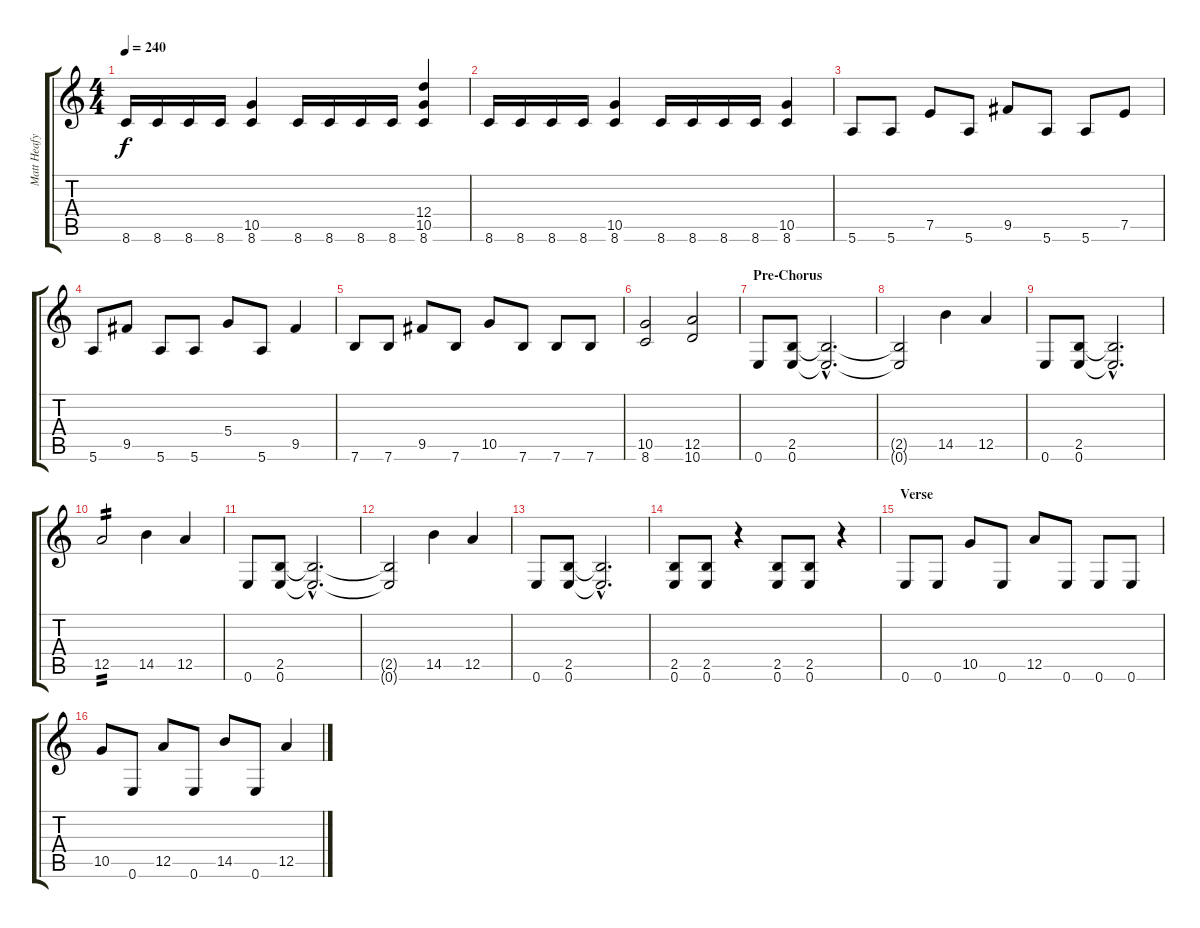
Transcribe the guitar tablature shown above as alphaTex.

\track ("Matt Heafy (Guitar)" "Matt Heafy") {instrument overdrivenguitar}
\staff {score tabs}
\tuning (E4 B3 G3 D3 A2 E2) {hide}
\ts (4 4)
\tempo 240
\clef g2
\ks c
8.6.16{dy f} 8.6.16 8.6.16 8.6.16 (10.5 8.6).4 8.6.16 8.6.16 8.6.16 8.6.16 (12.4 10.5 8.6).4 |
8.6.16 8.6.16 8.6.16 8.6.16 (10.5 8.6).4 8.6.16 8.6.16 8.6.16 8.6.16 (10.5 8.6).4 |
5.6.8 5.6.8 7.5.8 5.6.8 9.5.8 5.6.8 5.6.8 7.5.8 |
5.6.8 9.5.8 5.6.8 5.6.8 5.4.8 5.6.8 9.5.4 |
7.6.8 7.6.8 9.5.8 7.6.8 10.5.8 7.6.8 7.6.8 7.6.8 |
(10.5 8.6).2 (12.5 10.6).2 |
\section ("" "Pre-Chorus")
0.6.8 (2.5 0.6).8 (2.5{hac t} 0.6{hac t}).2{d} |
(2.5{t} 0.6{t}).2 14.5.4 12.5.4 |
0.6.8 (2.5 0.6).8 (2.5{hac t} 0.6{hac t}).2{d} |
12.5.2{tp 2} 14.5.4 12.5.4 |
0.6.8 (2.5 0.6).8 (2.5{hac t} 0.6{hac t}).2{d} |
(2.5{t} 0.6{t}).2 14.5.4 12.5.4 |
0.6.8 (2.5 0.6).8 (2.5{hac t} 0.6{hac t}).2{d} |
(2.5 0.6).8 (2.5 0.6).8 r.4 (2.5 0.6).8 (2.5 0.6).8 r.4 |
\section ("" "Verse")
0.6.8 0.6.8 10.5.8 0.6.8 12.5.8 0.6.8 0.6.8 0.6.8 |
10.5.8 0.6.8 12.5.8 0.6.8 14.5.8 0.6.8 12.5.4
